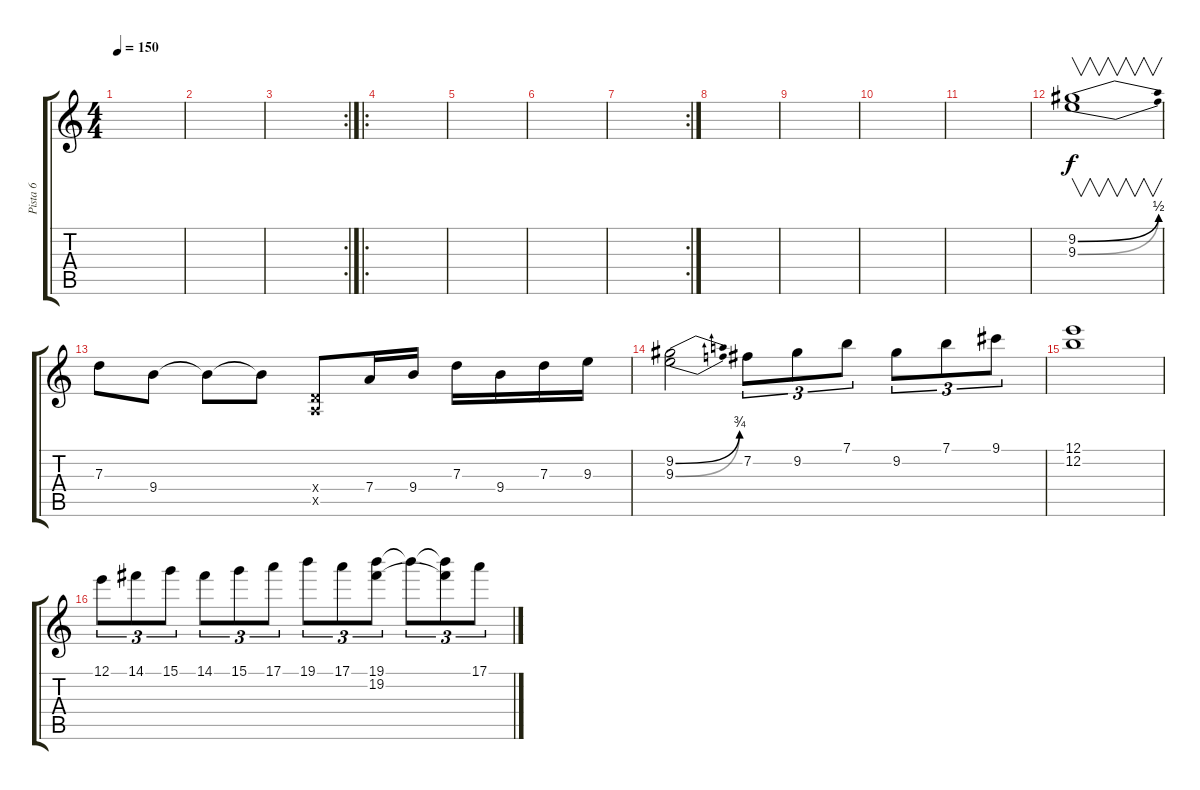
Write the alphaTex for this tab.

\track ("Pista 6" "Pista 6") {instrument overdrivenguitar}
\staff {score tabs}
\tuning (E4 B3 G3 D3 A2 E2) {hide}
\ts (4 4)
\tempo 150
\clef g2
\ks c
|
|
\rc 2
|
\ro
|
|
|
\rc 2
|
|
|
|
|
(9.2{be (bend 0 0 60 2)} 9.3{be (bend 0 0 60 2)}).1{v} |
7.3.8 9.4.8 9.4{t}.8 9.4{t}.8 (0.4{x} 0.5{x}).8 7.4.16 9.4.16 7.3.16 9.4.16 7.3.16 9.3.16 |
(9.2{be (bend 0 0 60 3)} 9.3{be (bend 0 0 60 3)}).2 7.2.8{tu (3 2)} 9.2.8{tu (3 2)} 7.1.8{tu (3 2)} 9.2.8{tu (3 2)} 7.1.8{tu (3 2)} 9.1.8{tu (3 2)} |
(12.1 12.2).1 |
12.1.8{tu (3 2)} 14.1.8{tu (3 2)} 15.1.8{tu (3 2)} 14.1.8{tu (3 2)} 15.1.8{tu (3 2)} 17.1.8{tu (3 2)} 19.1.8{tu (3 2)} 17.1.8{tu (3 2)} (19.1 19.2).8{tu (3 2)} 19.1{t}.8{tu (3 2)} (19.1{t} 19.2{t}).8{tu (3 2)} 17.1.8{tu (3 2)}
